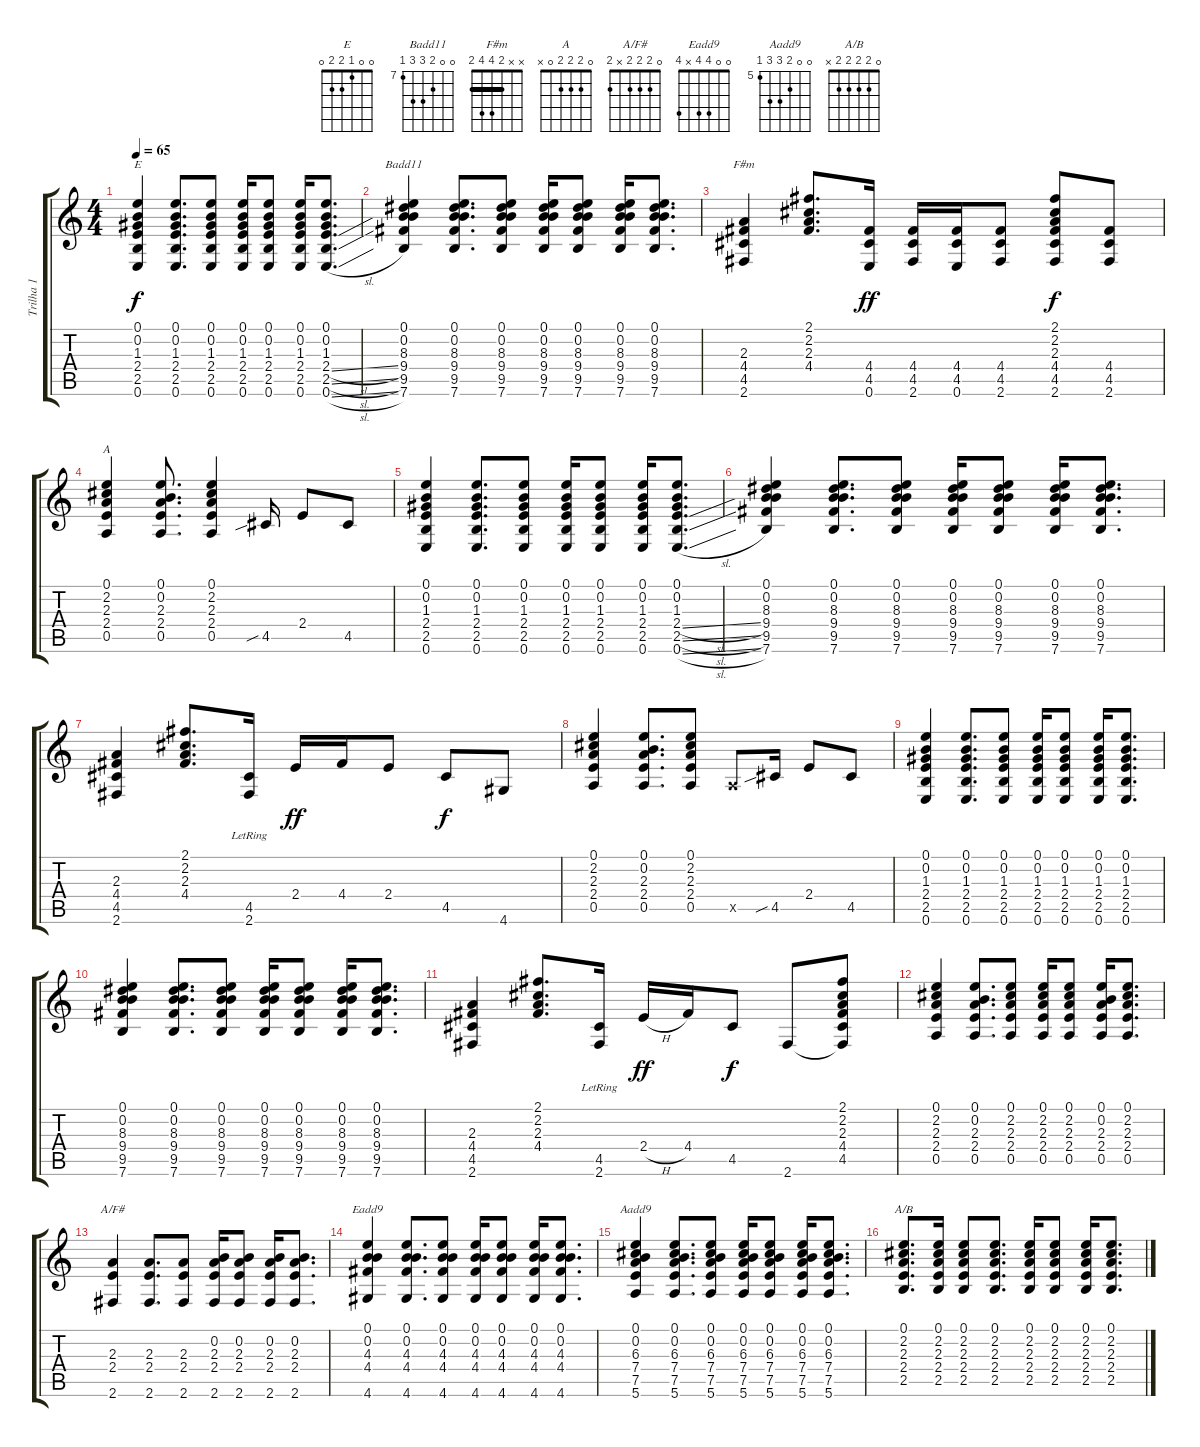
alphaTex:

\track ("Trilha 1" "Trilha 1") {instrument acousticguitarsteel}
\staff {score tabs}
\tuning (E4 B3 G3 D3 A2 E2) {hide}
\chord ("E" 0 0 1 2 2 0)
\chord ("Badd11" 0 0 8 9 9 7) {firstfret 7}
\chord ("F#m" x x 2 4 4 2) {barre 2}
\chord ("A" 0 2 2 2 0 x)
\chord ("A/F#" 0 2 2 2 x 2)
\chord ("Eadd9" 0 0 4 4 x 4)
\chord ("Aadd9" 0 0 6 7 7 5) {firstfret 5}
\chord ("A/B" 0 2 2 2 2 x)
\ts (4 4)
\tempo 65
\clef g2
\ks c
(0.1 0.2 1.3 2.4 2.5 0.6).4{ch "E" dy f instrument acousticguitarsteel} (0.1 0.2 1.3 2.4 2.5 0.6).8{d} (0.1 0.2 1.3 2.4 2.5 0.6).8 (0.1 0.2 1.3 2.4 2.5 0.6).16 (0.1 0.2 1.3 2.4 2.5 0.6).8 (0.1 0.2 1.3 2.4 2.5 0.6).16 (0.1 0.2 1.3 2.4{sl} 2.5{sl} 0.6{sl}).8{d} |
(0.1 0.2 8.3 9.4 9.5 7.6).4{ch "Badd11"} (0.1 0.2 8.3 9.4 9.5 7.6).8{d} (0.1 0.2 8.3 9.4 9.5 7.6).8 (0.1 0.2 8.3 9.4 9.5 7.6).16 (0.1 0.2 8.3 9.4 9.5 7.6).8 (0.1 0.2 8.3 9.4 9.5 7.6).16 (0.1 0.2 8.3 9.4 9.5 7.6).8{d} |
(2.3 4.4 4.5 2.6).4{ch "F#m"} (2.1 2.2 2.3 4.4).8{d} (4.4 4.5 0.6).16{dy ff} (4.4 4.5 2.6).16 (4.4 4.5 0.6).16 (4.4 4.5 2.6).8 (2.1 2.2 2.3 4.4 4.5 2.6).8{dy f} (4.4 4.5 2.6).8 |
(0.1 2.2 2.3 2.4 0.5).4{ch "A"} (0.1 0.2 2.3 2.4 0.5).8{d} (0.1 2.2 2.3 2.4 0.5).4 4.5{sib}.16 2.4.8 4.5.8 |
(0.1 0.2 1.3 2.4 2.5 0.6).4 (0.1 0.2 1.3 2.4 2.5 0.6).8{d} (0.1 0.2 1.3 2.4 2.5 0.6).8 (0.1 0.2 1.3 2.4 2.5 0.6).16 (0.1 0.2 1.3 2.4 2.5 0.6).8 (0.1 0.2 1.3 2.4 2.5 0.6).16 (0.1 0.2 1.3 2.4{sl} 2.5{sl} 0.6{sl}).8{d} |
(0.1 0.2 8.3 9.4 9.5 7.6).4 (0.1 0.2 8.3 9.4 9.5 7.6).8{d} (0.1 0.2 8.3 9.4 9.5 7.6).8 (0.1 0.2 8.3 9.4 9.5 7.6).16 (0.1 0.2 8.3 9.4 9.5 7.6).8 (0.1 0.2 8.3 9.4 9.5 7.6).16 (0.1 0.2 8.3 9.4 9.5 7.6).8{d} |
(2.3 4.4 4.5 2.6).4 (2.1 2.2 2.3 4.4).8{d} (4.5 2.6{lr}).16 2.4.16{dy ff} 4.4.16 2.4.8 4.5.8{dy f} 4.6.8 |
(0.1 2.2 2.3 2.4 0.5).4 (0.1 0.2 2.3 2.4 0.5).8{d} (0.1 2.2 2.3 2.4 0.5).8 0.5{x}.8 4.5{sib}.16 2.4.8 4.5.8 |
(0.1 0.2 1.3 2.4 2.5 0.6).4 (0.1 0.2 1.3 2.4 2.5 0.6).8{d} (0.1 0.2 1.3 2.4 2.5 0.6).8 (0.1 0.2 1.3 2.4 2.5 0.6).16 (0.1 0.2 1.3 2.4 2.5 0.6).8 (0.1 0.2 1.3 2.4 2.5 0.6).16 (0.1 0.2 1.3 2.4 2.5 0.6).8{d} |
(0.1 0.2 8.3 9.4 9.5 7.6).4 (0.1 0.2 8.3 9.4 9.5 7.6).8{d} (0.1 0.2 8.3 9.4 9.5 7.6).8 (0.1 0.2 8.3 9.4 9.5 7.6).16 (0.1 0.2 8.3 9.4 9.5 7.6).8 (0.1 0.2 8.3 9.4 9.5 7.6).16 (0.1 0.2 8.3 9.4 9.5 7.6).8{d} |
(2.3 4.4 4.5 2.6).4 (2.1 2.2 2.3 4.4).8{d} (4.5 2.6{lr}).16 2.4{h}.16{dy ff} 4.4.16 4.5.8{dy f} 2.6.8 (2.1 2.2 2.3 4.4 4.5 2.6{t}).8 |
(0.1 2.2 2.3 2.4 0.5).4 (0.1 0.2 2.3 2.4 0.5).8{d} (0.1 2.2 2.3 2.4 0.5).8 (0.1 2.2 2.3 2.4 0.5).16 (0.1 2.2 2.3 2.4 0.5).8 (0.1 0.2 2.3 2.4 0.5).16 (0.1 2.2 2.3 2.4 0.5).8{d} |
(2.3 2.4 2.6).4{ch "A/F#"} (2.3 2.4 2.6).8{d} (2.3 2.4 2.6).8 (0.2 2.3 2.4 2.6).16 (0.2 2.3 2.4 2.6).8 (0.2 2.3 2.4 2.6).16 (0.2 2.3 2.4 2.6).8{d} |
(0.1 0.2 4.3 4.4 4.6).4{ch "Eadd9"} (0.1 0.2 4.3 4.4 4.6).8{d} (0.1 0.2 4.3 4.4 4.6).8 (0.1 0.2 4.3 4.4 4.6).16 (0.1 0.2 4.3 4.4 4.6).8 (0.1 0.2 4.3 4.4 4.6).16 (0.1 0.2 4.3 4.4 4.6).8{d} |
(0.1 0.2 6.3 7.4 7.5 5.6).4{ch "Aadd9"} (0.1 0.2 6.3 7.4 7.5 5.6).8{d} (0.1 0.2 6.3 7.4 7.5 5.6).8 (0.1 0.2 6.3 7.4 7.5 5.6).16 (0.1 0.2 6.3 7.4 7.5 5.6).8 (0.1 0.2 6.3 7.4 7.5 5.6).16 (0.1 0.2 6.3 7.4 7.5 5.6).8{d} |
(0.1 2.2 2.3 2.4 2.5).8{d ch "A/B"} (0.1 2.2 2.3 2.4 2.5).16 (0.1 2.2 2.3 2.4 2.5).8 (0.1 2.2 2.3 2.4 2.5).8{d} (0.1 2.2 2.3 2.4 2.5).16 (0.1 2.2 2.3 2.4 2.5).8 (0.1 2.2 2.3 2.4 2.5).16 (0.1 2.2 2.3 2.4 2.5).8{d}
